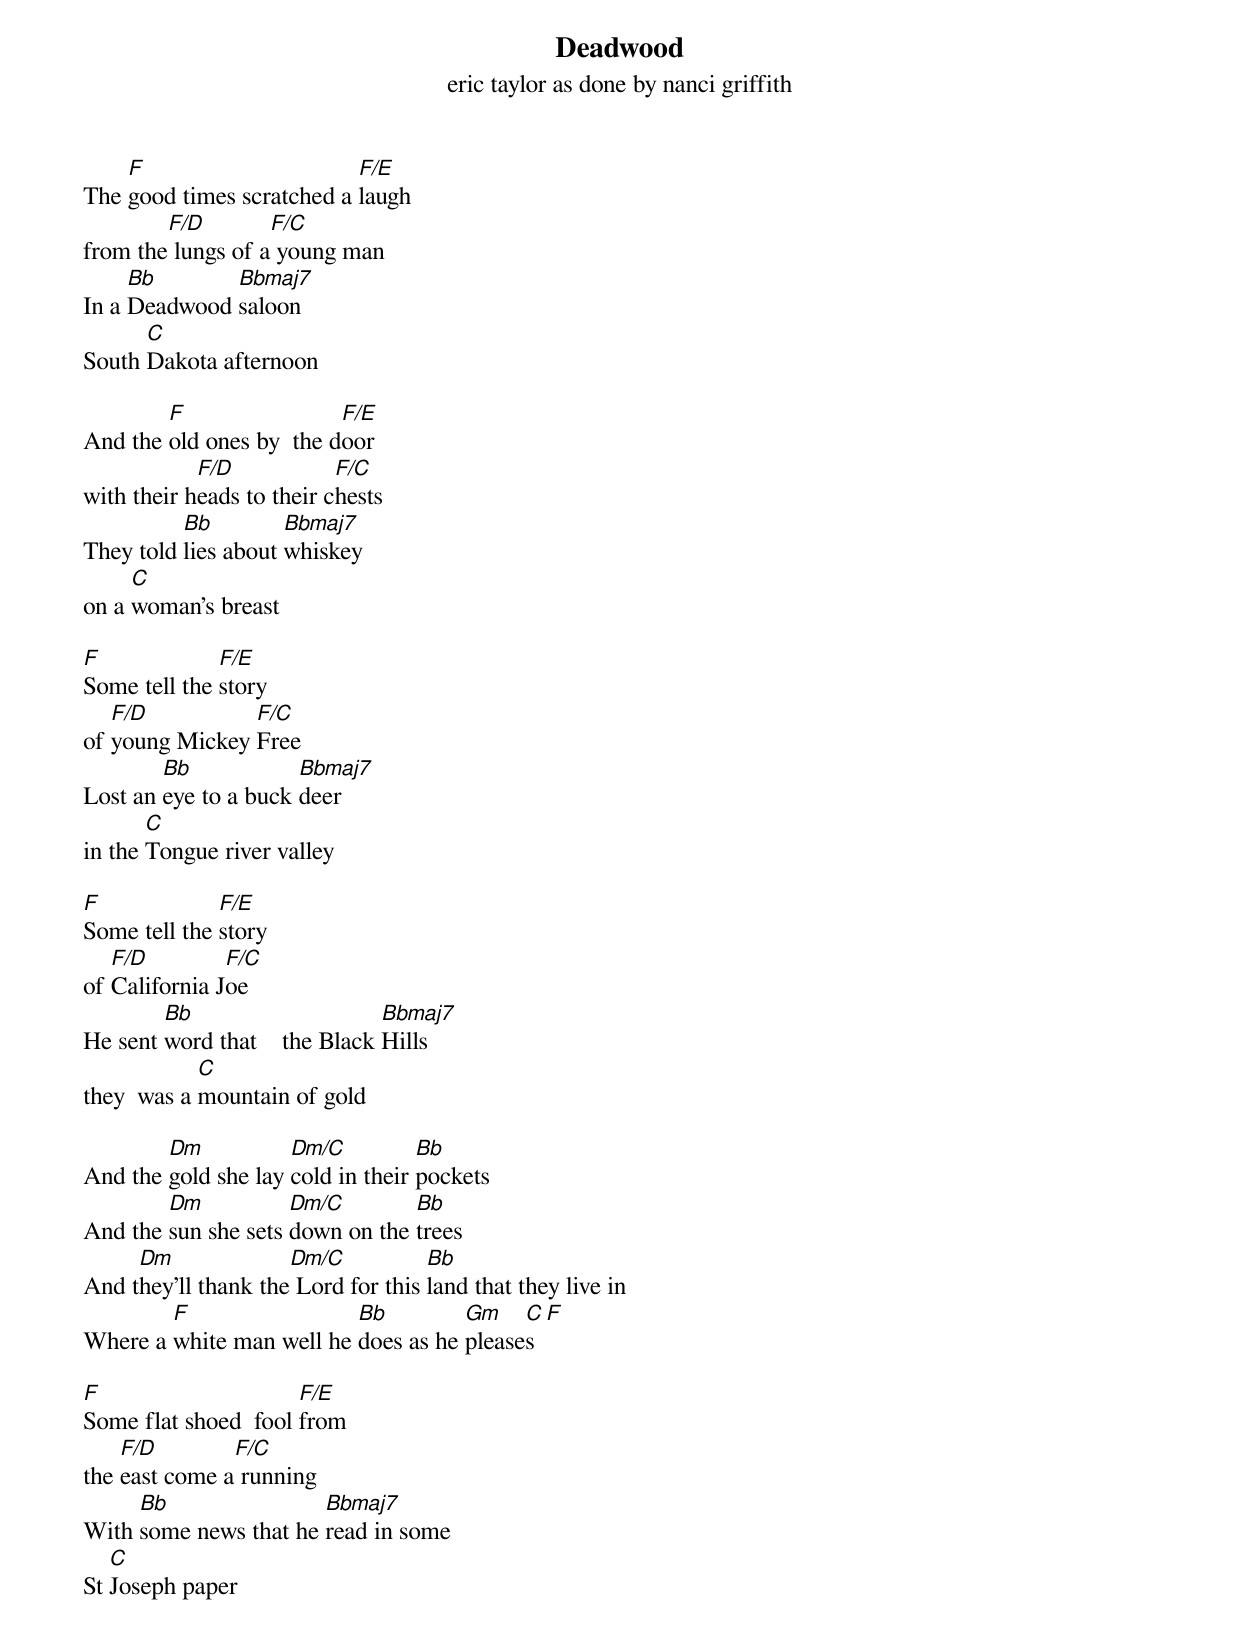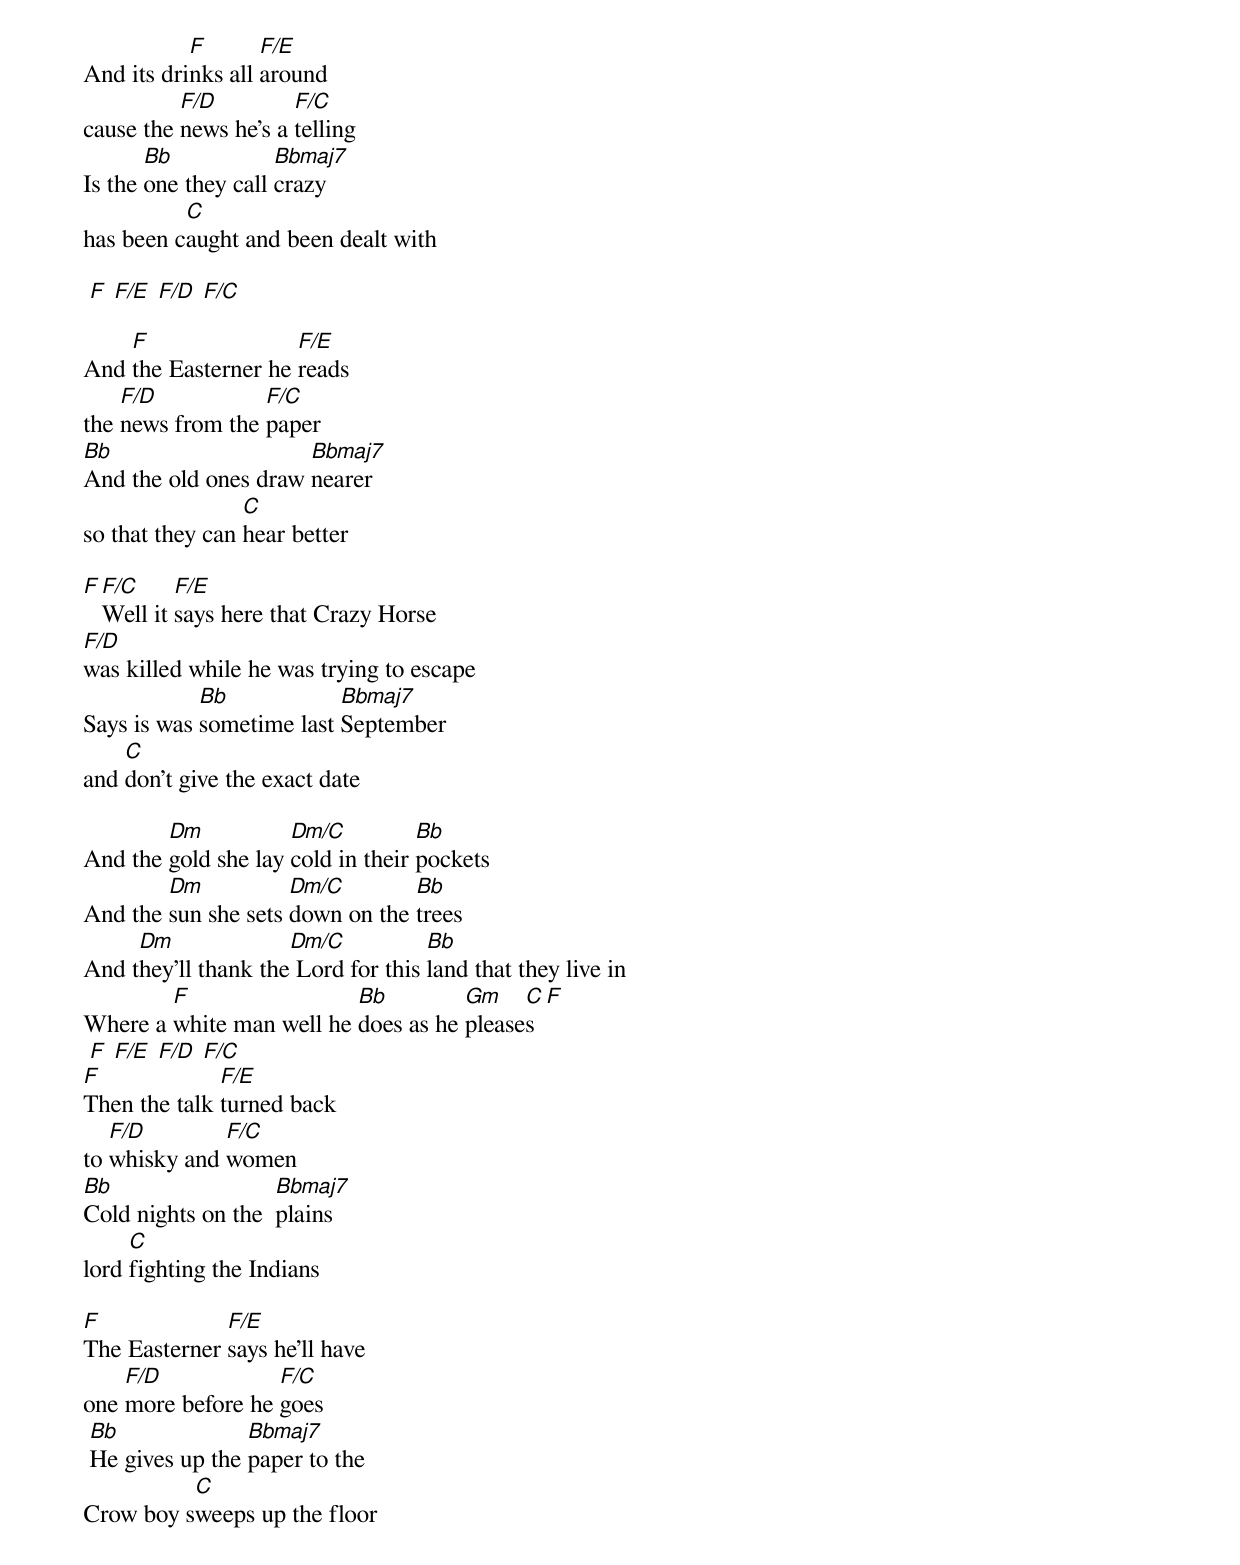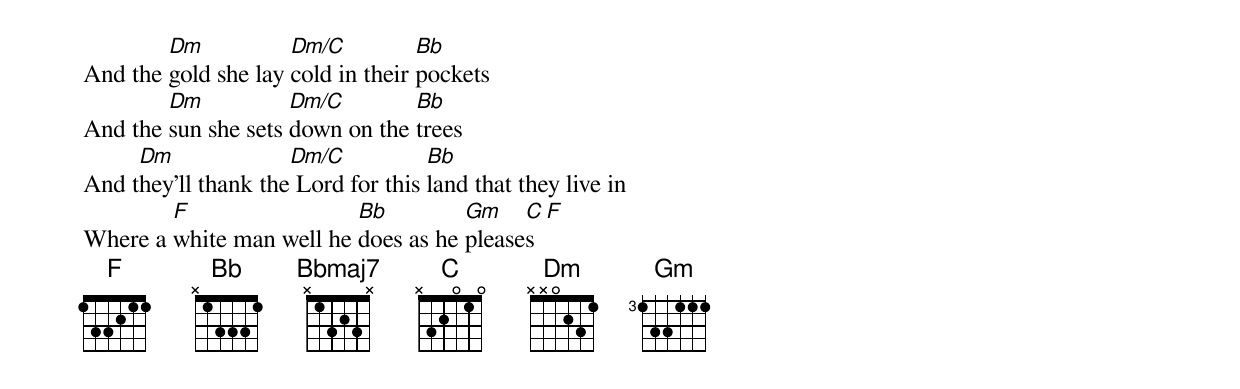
{title: Deadwood}
{subtitle: eric taylor as done by nanci griffith}
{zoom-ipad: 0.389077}

The [F]good times scratched a [F/E]laugh
from the[F/D] lungs of a[F/C] young man
In a [Bb]Deadwood [Bbmaj7]saloon
South [C]Dakota afternoon

And the [F]old ones by  the d[F/E]oor
with their h[F/D]eads to their c[F/C]hests
They told [Bb]lies about [Bbmaj7]whiskey
on a [C]woman's breast

[F]Some tell the [F/E]story
of [F/D]young Mickey [F/C]Free
Lost an [Bb]eye to a buck [Bbmaj7]deer
in the [C]Tongue river valley

[F]Some tell the [F/E]story
of [F/D]California J[F/C]oe
He sent [Bb]word that    the Black [Bbmaj7]Hills
they  was a [C]mountain of gold

And the [Dm]gold she lay [Dm/C]cold in their [Bb]pockets
And the [Dm]sun she sets [Dm/C]down on the [Bb]trees
And t[Dm]hey'll thank the[Dm/C] Lord for this [Bb]land that they live in
Where a [F]white man well he [Bb]does as he [Gm]please[C]s [F]

[F]Some flat shoed  fool [F/E]from
the [F/D]east come a[F/C] running
With [Bb]some news that he [Bbmaj7]read in some
St [C]Joseph paper

And its dri[F]nks all [F/E]around
cause the [F/D]news he's a [F/C]telling
Is the [Bb]one they call [Bbmaj7]crazy
has been c[C]aught and been dealt with

 [F] [F/E] [F/D] [F/C]

And [F]the Easterner he [F/E]reads
the [F/D]news from the [F/C]paper
[Bb]And the old ones draw [Bbmaj7]nearer
so that they can [C]hear better

[F][F/C]Well it [F/E]says here that Crazy Horse
[F/D]was killed while he was trying to escape
Says is was [Bb]sometime last [Bbmaj7]September
and [C]don't give the exact date

And the [Dm]gold she lay [Dm/C]cold in their [Bb]pockets
And the [Dm]sun she sets [Dm/C]down on the [Bb]trees
And t[Dm]hey'll thank the[Dm/C] Lord for this [Bb]land that they live in
Where a [F]white man well he [Bb]does as he [Gm]please[C]s [F]
 [F] [F/E] [F/D] [F/C]
[F]Then the talk [F/E]turned back
to [F/D]whisky and [F/C]women
[Bb]Cold nights on the  [Bbmaj7]plains
lord [C]fighting the Indians

[F]The Easterner [F/E]says he'll have
one [F/D]more before he [F/C]goes
 [Bb]He gives up the [Bbmaj7]paper to the
Crow boy s[C]weeps up the floor

And the [Dm]gold she lay [Dm/C]cold in their [Bb]pockets
And the [Dm]sun she sets [Dm/C]down on the [Bb]trees
And t[Dm]hey'll thank the[Dm/C] Lord for this [Bb]land that they live in
Where a [F]white man well he [Bb]does as he [Gm]please[C]s [F]
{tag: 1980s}
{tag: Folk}
